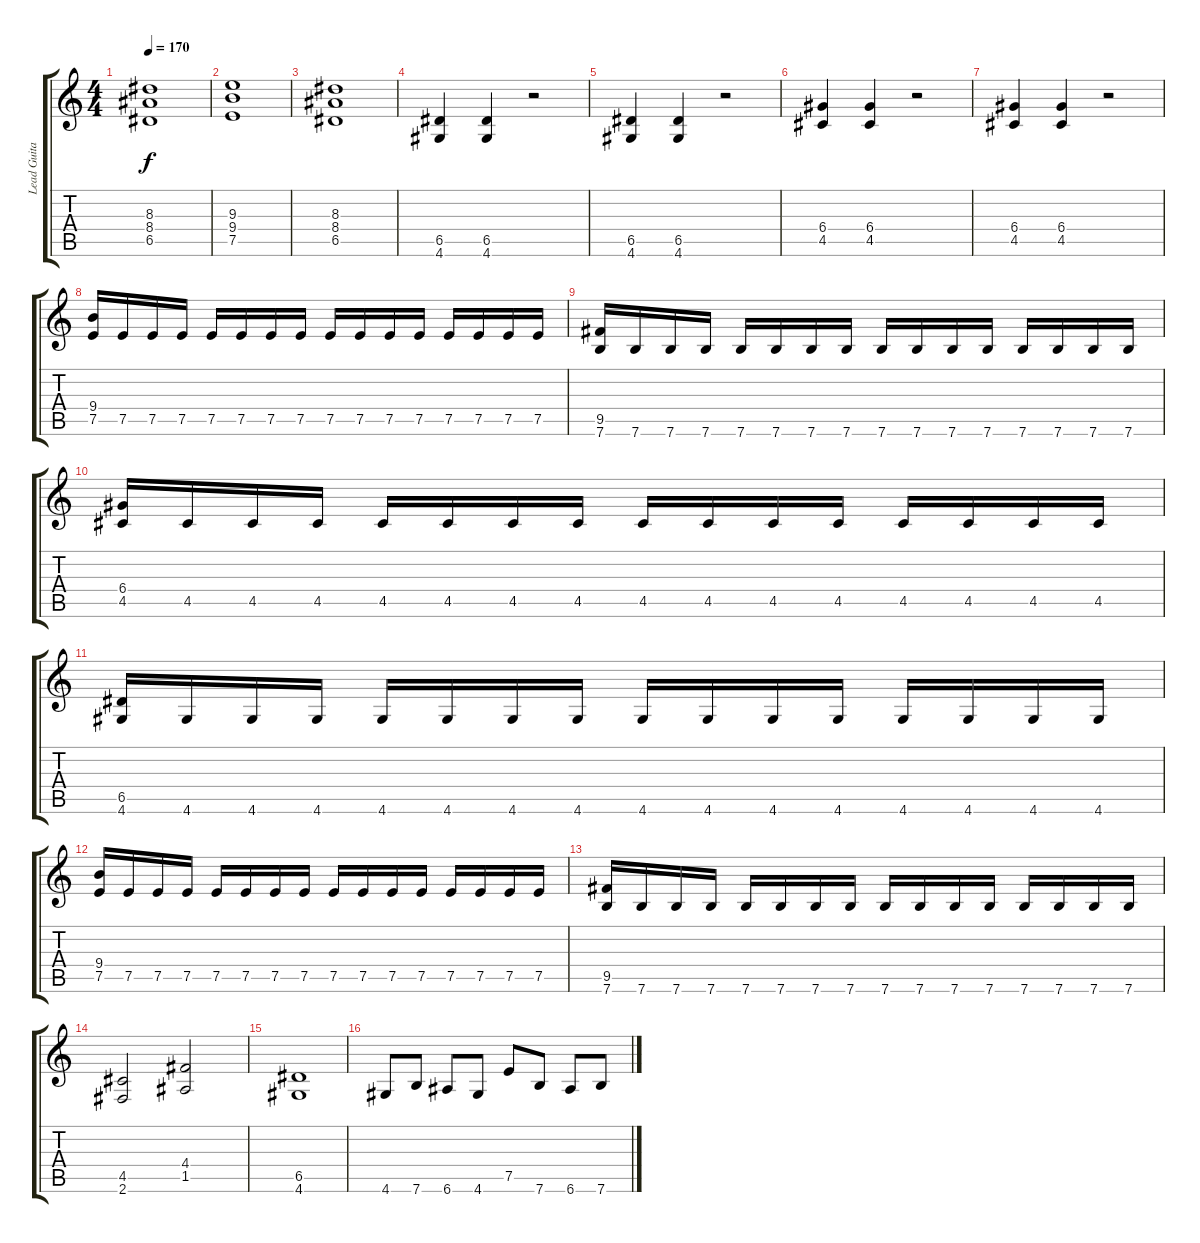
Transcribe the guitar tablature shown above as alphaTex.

\track ("Lead Guitar" "Lead Guita") {instrument overdrivenguitar}
\staff {score tabs}
\tuning (E4 B3 G3 D3 A2 E2) {hide}
\ts (4 4)
\tempo 170
\clef g2
\ks c
(8.3 8.4 6.5).1{dy f} |
(9.3 9.4 7.5).1 |
(8.3 8.4 6.5).1 |
(6.5 4.6).4 (6.5 4.6).4 r.2 |
(6.5 4.6).4 (6.5 4.6).4 r.2 |
(6.4 4.5).4 (6.4 4.5).4 r.2 |
(6.4 4.5).4 (6.4 4.5).4 r.2 |
(9.4 7.5).16 7.5.16 7.5.16 7.5.16 7.5.16 7.5.16 7.5.16 7.5.16 7.5.16 7.5.16 7.5.16 7.5.16 7.5.16 7.5.16 7.5.16 7.5.16 |
(9.5 7.6).16 7.6.16 7.6.16 7.6.16 7.6.16 7.6.16 7.6.16 7.6.16 7.6.16 7.6.16 7.6.16 7.6.16 7.6.16 7.6.16 7.6.16 7.6.16 |
(6.4 4.5).16 4.5.16 4.5.16 4.5.16 4.5.16 4.5.16 4.5.16 4.5.16 4.5.16 4.5.16 4.5.16 4.5.16 4.5.16 4.5.16 4.5.16 4.5.16 |
(6.5 4.6).16 4.6.16 4.6.16 4.6.16 4.6.16 4.6.16 4.6.16 4.6.16 4.6.16 4.6.16 4.6.16 4.6.16 4.6.16 4.6.16 4.6.16 4.6.16 |
(9.4 7.5).16 7.5.16 7.5.16 7.5.16 7.5.16 7.5.16 7.5.16 7.5.16 7.5.16 7.5.16 7.5.16 7.5.16 7.5.16 7.5.16 7.5.16 7.5.16 |
(9.5 7.6).16 7.6.16 7.6.16 7.6.16 7.6.16 7.6.16 7.6.16 7.6.16 7.6.16 7.6.16 7.6.16 7.6.16 7.6.16 7.6.16 7.6.16 7.6.16 |
(4.5 2.6).2 (4.4 1.5).2 |
(6.5 4.6).1 |
4.6.8 7.6.8 6.6.8 4.6.8 7.5.8 7.6.8 6.6.8 7.6.8
